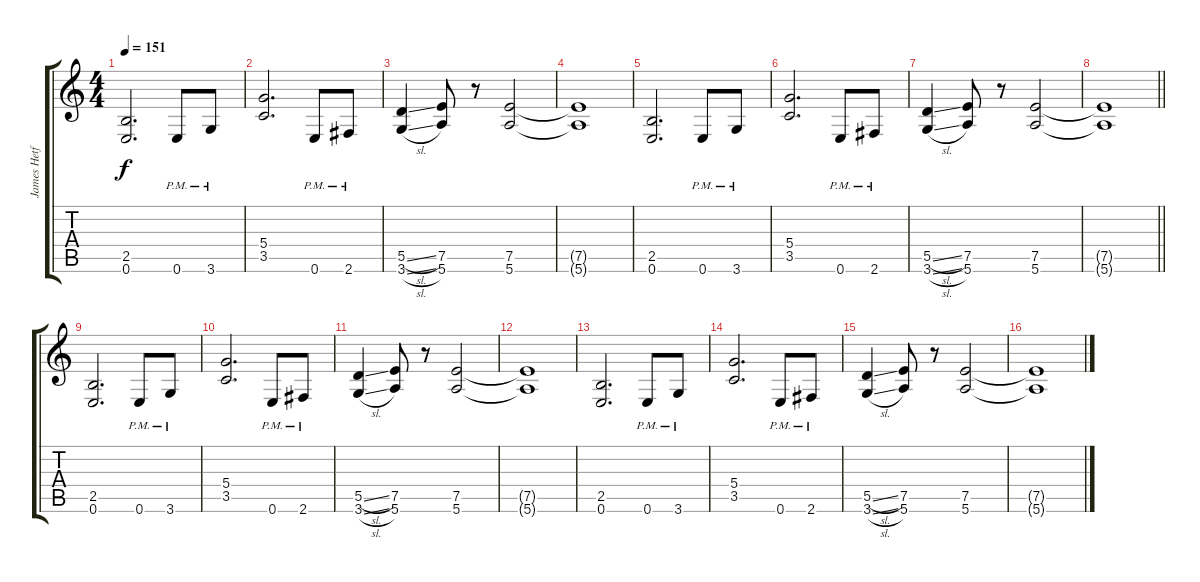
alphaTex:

\track ("James Hetfield" "James Hetf") {instrument distortionguitar}
\staff {score tabs}
\tuning (E4 B3 G3 D3 A2 E2) {hide}
\ts (4 4)
\tempo 151
\clef g2
\ks c
(2.5 0.6).2{d dy f} 0.6{pm}.8 3.6{pm}.8 |
(5.4 3.5).2{d} 0.6{pm}.8 2.6{pm}.8 |
(5.5{sl} 3.6{sl}).4 (7.5 5.6).8 r.8 (7.5 5.6).2 |
(7.5{t} 5.6{t}).1 |
(2.5 0.6).2{d} 0.6{pm}.8 3.6{pm}.8 |
(5.4 3.5).2{d} 0.6{pm}.8 2.6{pm}.8 |
(5.5{sl} 3.6{sl}).4 (7.5 5.6).8 r.8 (7.5 5.6).2 |
\barLineRight lightlight
(7.5{t} 5.6{t}).1 |
(2.5 0.6).2{d} 0.6{pm}.8 3.6{pm}.8 |
(5.4 3.5).2{d} 0.6{pm}.8 2.6{pm}.8 |
(5.5{sl} 3.6{sl}).4 (7.5 5.6).8 r.8 (7.5 5.6).2 |
(7.5{t} 5.6{t}).1 |
(2.5 0.6).2{d} 0.6{pm}.8 3.6{pm}.8 |
(5.4 3.5).2{d} 0.6{pm}.8 2.6{pm}.8 |
(5.5{sl} 3.6{sl}).4 (7.5 5.6).8 r.8 (7.5 5.6).2 |
(7.5{t} 5.6{t}).1
